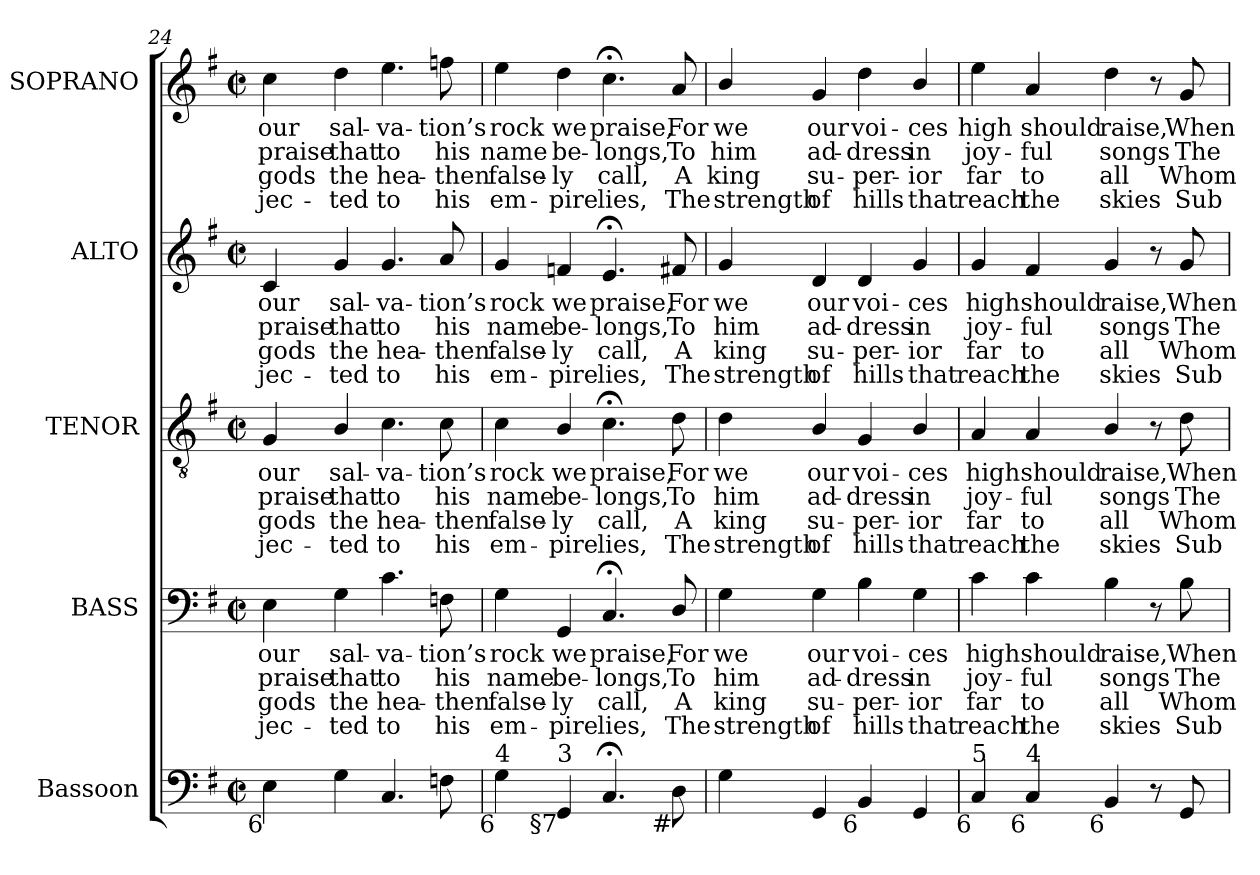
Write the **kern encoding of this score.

**kern	**kern	**text	**text	**text	**text	**kern	**text	**text	**text	**text	**kern	**text	**text	**text	**text	**kern	**text	**text	**text	**text
*part5	*part4	*part4	*part4	*part4	*part4	*part3	*part3	*part3	*part3	*part3	*part2	*part2	*part2	*part2	*part2	*part1	*part1	*part1	*part1	*part1
*staff5	*staff4	*staff4	*staff4	*staff4	*staff4	*staff3	*staff3	*staff3	*staff3	*staff3	*staff2	*staff2	*staff2	*staff2	*staff2	*staff1	*staff1	*staff1	*staff1	*staff1
*I"Bassoon	*I"BASS	*	*	*	*	*I"TENOR	*	*	*	*	*I"ALTO	*	*	*	*	*I"SOPRANO	*	*	*	*
*I'Bsn.	*I'B.	*	*	*	*	*I'T.	*	*	*	*	*I'A.	*	*	*	*	*I'S.	*	*	*	*
*clefF4	*clefF4	*	*	*	*	*clefGv2	*	*	*	*	*clefG2	*	*	*	*	*clefG2	*	*	*	*
*	*	*	*	*	*	*ITrd7c12	*	*	*	*	*	*	*	*	*	*	*	*	*	*
*k[f#]	*k[f#]	*	*	*	*	*k[f#]	*	*	*	*	*k[f#]	*	*	*	*	*k[f#]	*	*	*	*
*G:	*G:	*	*	*	*	*G:	*	*	*	*	*G:	*	*	*	*	*G:	*	*	*	*
*M2/2	*M2/2	*	*	*	*	*M2/2	*	*	*	*	*M2/2	*	*	*	*	*M2/2	*	*	*	*
*met(c|)	*met(c|)	*	*	*	*	*met(c|)	*	*	*	*	*met(c|)	*	*	*	*	*met(c|)	*	*	*	*
=24	=24	=24	=24	=24	=24	=24	=24	=24	=24	=24	=24	=24	=24	=24	=24	=24	=24	=24	=24	=24
!	!	!LO:LY:b:color=#000000	!LO:LY:b:color=#000000	!LO:LY:b:color=#000000	!LO:LY:b:color=#000000	!	!	!	!	!	!	!	!	!	!	!	!	!	!	!
!	!	!	!	!	!	!	!LO:LY:b:color=#000000	!LO:LY:b:color=#000000	!LO:LY:b:color=#000000	!LO:LY:b:color=#000000	!	!	!	!	!	!	!	!	!	!
!	!	!	!	!	!	!	!	!	!	!	!	!LO:LY:b:color=#000000	!LO:LY:b:color=#000000	!LO:LY:b:color=#000000	!LO:LY:b:color=#000000	!	!	!	!	!
!LO:TX:b:rj:t=6	!	!	!	!	!	!	!	!	!	!	!	!	!	!	!	!	!	!	!	!
!	!	!	!	!	!	!	!	!	!	!	!	!	!	!	!	!	!LO:LY:b:color=#000000	!LO:LY:b:color=#000000	!LO:LY:b:color=#000000	!LO:LY:b:color=#000000
4Ei\	4Ei\	our	praise	-gods	jec-	4GGi/	our	praise	-gods	jec-	4ci/	our	praise	-gods	jec-	4cci\	our	praise	-gods	jec-
!	!	!LO:LY:b:color=#000000	!LO:LY:b:color=#000000	!LO:LY:b:color=#000000	!LO:LY:b:color=#000000	!	!	!	!	!	!	!	!	!	!	!	!	!	!	!
!	!	!	!	!	!	!	!LO:LY:b:color=#000000	!LO:LY:b:color=#000000	!LO:LY:b:color=#000000	!LO:LY:b:color=#000000	!	!	!	!	!	!	!	!	!	!
!	!	!	!	!	!	!	!	!	!	!	!	!LO:LY:b:color=#000000	!LO:LY:b:color=#000000	!LO:LY:b:color=#000000	!LO:LY:b:color=#000000	!	!	!	!	!
!	!	!	!	!	!	!	!	!	!	!	!	!	!	!	!	!	!LO:LY:b:color=#000000	!LO:LY:b:color=#000000	!LO:LY:b:color=#000000	!LO:LY:b:color=#000000
4Gi\	4Gi\	sal-	that	-the	ted	4BBi/	sal-	that	-the	ted	4gi/	sal-	that	-the	ted	4ddi\	sal-	that	-the	ted
!	!	!LO:LY:b:color=#000000	!LO:LY:b:color=#000000	!LO:LY:b:color=#000000	!LO:LY:b:color=#000000	!	!	!	!	!	!	!	!	!	!	!	!	!	!	!
!	!	!	!	!	!	!	!LO:LY:b:color=#000000	!LO:LY:b:color=#000000	!LO:LY:b:color=#000000	!LO:LY:b:color=#000000	!	!	!	!	!	!	!	!	!	!
!	!	!	!	!	!	!	!	!	!	!	!	!LO:LY:b:color=#000000	!LO:LY:b:color=#000000	!LO:LY:b:color=#000000	!LO:LY:b:color=#000000	!	!	!	!	!
!	!	!	!	!	!	!	!	!	!	!	!	!	!	!	!	!	!LO:LY:b:color=#000000	!LO:LY:b:color=#000000	!LO:LY:b:color=#000000	!LO:LY:b:color=#000000
4.Ci/	4.ci\	-va-	to	hea-	-to	4.Ci\	-va-	to	hea-	-to	4.gi/	-va-	to	hea-	-to	4.eei\	-va-	to	hea-	-to
!	!	!LO:LY:b:color=#000000	!LO:LY:b:color=#000000	!LO:LY:b:color=#000000	!LO:LY:b:color=#000000	!	!	!	!	!	!	!	!	!	!	!	!	!	!	!
!	!	!	!	!	!	!	!LO:LY:b:color=#000000	!LO:LY:b:color=#000000	!LO:LY:b:color=#000000	!LO:LY:b:color=#000000	!	!	!	!	!	!	!	!	!	!
!	!	!	!	!	!	!	!	!	!	!	!	!LO:LY:b:color=#000000	!LO:LY:b:color=#000000	!LO:LY:b:color=#000000	!LO:LY:b:color=#000000	!	!	!	!	!
!	!	!	!	!	!	!	!	!	!	!	!	!	!	!	!	!	!LO:LY:b:color=#000000	!LO:LY:b:color=#000000	!LO:LY:b:color=#000000	!LO:LY:b:color=#000000
8Fni\	8Fni\	-tion’s	his	then	his	8Ci\	-tion’s	his	then	his	8ai/	-tion’s	his	then	his	8ffni\	-tion’s	his	then	his
=25	=25	=25	=25	=25	=25	=25	=25	=25	=25	=25	=25	=25	=25	=25	=25	=25	=25	=25	=25	=25
!	!	!LO:LY:b:color=#000000	!LO:LY:b:color=#000000	!LO:LY:b:color=#000000	!LO:LY:b:color=#000000	!	!	!	!	!	!	!	!	!	!	!	!	!	!	!
!	!	!	!	!	!	!	!LO:LY:b:color=#000000	!LO:LY:b:color=#000000	!LO:LY:b:color=#000000	!LO:LY:b:color=#000000	!	!	!	!	!	!	!	!	!	!
!	!	!	!	!	!	!	!	!	!	!	!	!LO:LY:b:color=#000000	!LO:LY:b:color=#000000	!LO:LY:b:color=#000000	!LO:LY:b:color=#000000	!	!	!	!	!
!LO:TX:b:rj:t=6	!	!	!	!	!	!	!	!	!	!	!	!	!	!	!	!	!	!	!	!
!LO:TX:t=4	!	!	!	!	!	!	!	!	!	!	!	!	!	!	!	!	!	!	!	!
!	!	!	!	!	!	!	!	!	!	!	!	!	!	!	!	!	!LO:LY:b:color=#000000	!LO:LY:b:color=#000000	!LO:LY:b:color=#000000	!LO:LY:b:color=#000000
4Gi\	4Gi\	rock	name	false-	-em-	4Ci\	rock	name	false-	-em-	4gi/	rock	name	false-	-em-	4eei\	rock	name	false-	-em-
!	!	!LO:LY:b:color=#000000	!LO:LY:b:color=#000000	!LO:LY:b:color=#000000	!LO:LY:b:color=#000000	!	!	!	!	!	!	!	!	!	!	!	!	!	!	!
!	!	!	!	!	!	!	!LO:LY:b:color=#000000	!LO:LY:b:color=#000000	!LO:LY:b:color=#000000	!LO:LY:b:color=#000000	!	!	!	!	!	!	!	!	!	!
!	!	!	!	!	!	!	!	!	!	!	!	!LO:LY:b:color=#000000	!LO:LY:b:color=#000000	!LO:LY:b:color=#000000	!LO:LY:b:color=#000000	!	!	!	!	!
!LO:TX:b:rj:t=§7	!	!	!	!	!	!	!	!	!	!	!	!	!	!	!	!	!	!	!	!
!LO:TX:t=3	!	!	!	!	!	!	!	!	!	!	!	!	!	!	!	!	!	!	!	!
!	!	!	!	!	!	!	!	!	!	!	!	!	!	!	!	!	!LO:LY:b:color=#000000	!LO:LY:b:color=#000000	!LO:LY:b:color=#000000	!LO:LY:b:color=#000000
4GGi/	4GGi/	we	be-	-ly	pire	4BBi/	we	be-	-ly	pire	4fni/	we	be-	-ly	pire	4ddi\	we	be-	-ly	pire
!	!	!LO:LY:b:color=#000000	!LO:LY:b:color=#000000	!LO:LY:b:color=#000000	!LO:LY:b:color=#000000	!	!	!	!	!	!	!	!	!	!	!	!	!	!	!
!	!	!	!	!	!	!	!LO:LY:b:color=#000000	!LO:LY:b:color=#000000	!LO:LY:b:color=#000000	!LO:LY:b:color=#000000	!	!	!	!	!	!	!	!	!	!
!	!	!	!	!	!	!	!	!	!	!	!	!LO:LY:b:color=#000000	!LO:LY:b:color=#000000	!LO:LY:b:color=#000000	!LO:LY:b:color=#000000	!	!	!	!	!
!	!	!	!	!	!	!	!	!	!	!	!	!	!	!	!	!	!LO:LY:b:color=#000000	!LO:LY:b:color=#000000	!LO:LY:b:color=#000000	!LO:LY:b:color=#000000
4.C;i/	4.C;i/	praise,	-longs,	call,	lies,	4.C;i\	praise,	-longs,	call,	lies,	4.e;i/	praise,	-longs,	call,	lies,	4.cc;i\	praise,	-longs,	call,	lies,
!	!	!LO:LY:b:color=#000000	!LO:LY:b:color=#000000	!LO:LY:b:color=#000000	!LO:LY:b:color=#000000	!	!	!	!	!	!	!	!	!	!	!	!	!	!	!
!	!	!	!	!	!	!	!LO:LY:b:color=#000000	!LO:LY:b:color=#000000	!LO:LY:b:color=#000000	!LO:LY:b:color=#000000	!	!	!	!	!	!	!	!	!	!
!	!	!	!	!	!	!	!	!	!	!	!	!LO:LY:b:color=#000000	!LO:LY:b:color=#000000	!LO:LY:b:color=#000000	!LO:LY:b:color=#000000	!	!	!	!	!
!LO:TX:b:rj:t=#	!	!	!	!	!	!	!	!	!	!	!	!	!	!	!	!	!	!	!	!
!	!	!	!	!	!	!	!	!	!	!	!	!	!	!	!	!	!LO:LY:b:color=#000000	!LO:LY:b:color=#000000	!LO:LY:b:color=#000000	!LO:LY:b:color=#000000
8Di\	8Di/	For	To	A	The	8Di\	For	To	A	The	8f#Xi/	For	To	A	The	8ai/	For	To	A	The
=26	=26	=26	=26	=26	=26	=26	=26	=26	=26	=26	=26	=26	=26	=26	=26	=26	=26	=26	=26	=26
!	!	!LO:LY:b:color=#000000	!LO:LY:b:color=#000000	!LO:LY:b:color=#000000	!LO:LY:b:color=#000000	!	!	!	!	!	!	!	!	!	!	!	!	!	!	!
!	!	!	!	!	!	!	!LO:LY:b:color=#000000	!LO:LY:b:color=#000000	!LO:LY:b:color=#000000	!LO:LY:b:color=#000000	!	!	!	!	!	!	!	!	!	!
!	!	!	!	!	!	!	!	!	!	!	!	!LO:LY:b:color=#000000	!LO:LY:b:color=#000000	!LO:LY:b:color=#000000	!LO:LY:b:color=#000000	!	!	!	!	!
!	!	!	!	!	!	!	!	!	!	!	!	!	!	!	!	!	!LO:LY:b:color=#000000	!LO:LY:b:color=#000000	!LO:LY:b:color=#000000	!LO:LY:b:color=#000000
4Gi\	4Gi\	we	him	king	strength	4Di\	we	him	king	strength	4gi/	we	him	king	strength	4bi/	we	him	king	strength
!	!	!LO:LY:b:color=#000000	!LO:LY:b:color=#000000	!LO:LY:b:color=#000000	!LO:LY:b:color=#000000	!	!	!	!	!	!	!	!	!	!	!	!	!	!	!
!	!	!	!	!	!	!	!LO:LY:b:color=#000000	!LO:LY:b:color=#000000	!LO:LY:b:color=#000000	!LO:LY:b:color=#000000	!	!	!	!	!	!	!	!	!	!
!	!	!	!	!	!	!	!	!	!	!	!	!LO:LY:b:color=#000000	!LO:LY:b:color=#000000	!LO:LY:b:color=#000000	!LO:LY:b:color=#000000	!	!	!	!	!
!	!	!	!	!	!	!	!	!	!	!	!	!	!	!	!	!	!LO:LY:b:color=#000000	!LO:LY:b:color=#000000	!LO:LY:b:color=#000000	!LO:LY:b:color=#000000
4GGi/	4Gi\	our	ad-	su-	-of	4BBi/	our	ad-	su-	-of	4di/	our	ad-	su-	-of	4gi/	our	ad-	su-	-of
!	!	!LO:LY:b:color=#000000	!LO:LY:b:color=#000000	!LO:LY:b:color=#000000	!LO:LY:b:color=#000000	!	!	!	!	!	!	!	!	!	!	!	!	!	!	!
!	!	!	!	!	!	!	!LO:LY:b:color=#000000	!LO:LY:b:color=#000000	!LO:LY:b:color=#000000	!LO:LY:b:color=#000000	!	!	!	!	!	!	!	!	!	!
!	!	!	!	!	!	!	!	!	!	!	!	!LO:LY:b:color=#000000	!LO:LY:b:color=#000000	!LO:LY:b:color=#000000	!LO:LY:b:color=#000000	!	!	!	!	!
!LO:TX:b:rj:t=6	!	!	!	!	!	!	!	!	!	!	!	!	!	!	!	!	!	!	!	!
!	!	!	!	!	!	!	!	!	!	!	!	!	!	!	!	!	!LO:LY:b:color=#000000	!LO:LY:b:color=#000000	!LO:LY:b:color=#000000	!LO:LY:b:color=#000000
4BBi/	4Bi\	voi-	-dress	per-	-hills	4GGi/	voi-	-dress	per-	-hills	4di/	voi-	-dress	per-	-hills	4ddi\	voi-	-dress	per-	-hills
!	!	!LO:LY:b:color=#000000	!LO:LY:b:color=#000000	!LO:LY:b:color=#000000	!LO:LY:b:color=#000000	!	!	!	!	!	!	!	!	!	!	!	!	!	!	!
!	!	!	!	!	!	!	!LO:LY:b:color=#000000	!LO:LY:b:color=#000000	!LO:LY:b:color=#000000	!LO:LY:b:color=#000000	!	!	!	!	!	!	!	!	!	!
!	!	!	!	!	!	!	!	!	!	!	!	!LO:LY:b:color=#000000	!LO:LY:b:color=#000000	!LO:LY:b:color=#000000	!LO:LY:b:color=#000000	!	!	!	!	!
!	!	!	!	!	!	!	!	!	!	!	!	!	!	!	!	!	!LO:LY:b:color=#000000	!LO:LY:b:color=#000000	!LO:LY:b:color=#000000	!LO:LY:b:color=#000000
4GGi/	4Gi\	-ces	in	ior	that	4BBi/	-ces	in	ior	that	4gi/	-ces	in	ior	that	4bi/	-ces	in	ior	that
!!LO:PB:g=z
=27	=27	=27	=27	=27	=27	=27	=27	=27	=27	=27	=27	=27	=27	=27	=27	=27	=27	=27	=27	=27
!	!	!LO:LY:b:color=#000000	!LO:LY:b:color=#000000	!LO:LY:b:color=#000000	!LO:LY:b:color=#000000	!	!	!	!	!	!	!	!	!	!	!	!	!	!	!
!	!	!	!	!	!	!	!LO:LY:b:color=#000000	!LO:LY:b:color=#000000	!LO:LY:b:color=#000000	!LO:LY:b:color=#000000	!	!	!	!	!	!	!	!	!	!
!	!	!	!	!	!	!	!	!	!	!	!	!LO:LY:b:color=#000000	!LO:LY:b:color=#000000	!LO:LY:b:color=#000000	!LO:LY:b:color=#000000	!	!	!	!	!
!LO:TX:b:rj:t=6	!	!	!	!	!	!	!	!	!	!	!	!	!	!	!	!	!	!	!	!
!LO:TX:t=5	!	!	!	!	!	!	!	!	!	!	!	!	!	!	!	!	!	!	!	!
!	!	!	!	!	!	!	!	!	!	!	!	!	!	!	!	!	!LO:LY:b:color=#000000	!LO:LY:b:color=#000000	!LO:LY:b:color=#000000	!LO:LY:b:color=#000000
4Ci/	4ci\	high	joy-	far	reach	4AAi/	high	joy-	far	reach	4gi/	high	joy-	far	reach	4eei\	high	joy-	far	reach
!	!	!LO:LY:b:color=#000000	!LO:LY:b:color=#000000	!LO:LY:b:color=#000000	!LO:LY:b:color=#000000	!	!	!	!	!	!	!	!	!	!	!	!	!	!	!
!	!	!	!	!	!	!	!LO:LY:b:color=#000000	!LO:LY:b:color=#000000	!LO:LY:b:color=#000000	!LO:LY:b:color=#000000	!	!	!	!	!	!	!	!	!	!
!	!	!	!	!	!	!	!	!	!	!	!	!LO:LY:b:color=#000000	!LO:LY:b:color=#000000	!LO:LY:b:color=#000000	!LO:LY:b:color=#000000	!	!	!	!	!
!LO:TX:b:rj:t=6	!	!	!	!	!	!	!	!	!	!	!	!	!	!	!	!	!	!	!	!
!LO:TX:t=4	!	!	!	!	!	!	!	!	!	!	!	!	!	!	!	!	!	!	!	!
!	!	!	!	!	!	!	!	!	!	!	!	!	!	!	!	!	!LO:LY:b:color=#000000	!LO:LY:b:color=#000000	!LO:LY:b:color=#000000	!LO:LY:b:color=#000000
4Ci/	4ci\	should	-ful	to	the	4AAi/	should	-ful	to	the	4f#i/	should	-ful	to	the	4ai/	should	-ful	to	the
!	!	!LO:LY:b:color=#000000	!LO:LY:b:color=#000000	!LO:LY:b:color=#000000	!LO:LY:b:color=#000000	!	!	!	!	!	!	!	!	!	!	!	!	!	!	!
!	!	!	!	!	!	!	!LO:LY:b:color=#000000	!LO:LY:b:color=#000000	!LO:LY:b:color=#000000	!LO:LY:b:color=#000000	!	!	!	!	!	!	!	!	!	!
!	!	!	!	!	!	!	!	!	!	!	!	!LO:LY:b:color=#000000	!LO:LY:b:color=#000000	!LO:LY:b:color=#000000	!LO:LY:b:color=#000000	!	!	!	!	!
!LO:TX:b:rj:t=6	!	!	!	!	!	!	!	!	!	!	!	!	!	!	!	!	!	!	!	!
!	!	!	!	!	!	!	!	!	!	!	!	!	!	!	!	!	!LO:LY:b:color=#000000	!LO:LY:b:color=#000000	!LO:LY:b:color=#000000	!LO:LY:b:color=#000000
4BBi/	4Bi\	raise,	songs	all	skies	4BBi/	raise,	songs	all	skies	4gi/	raise,	songs	all	skies	4ddi\	raise,	songs	all	skies
8r	8r	.	.	.	.	8r	.	.	.	.	8r	.	.	.	.	8r	.	.	.	.
!	!	!LO:LY:b:color=#000000	!LO:LY:b:color=#000000	!LO:LY:b:color=#000000	!LO:LY:b:color=#000000	!	!	!	!	!	!	!	!	!	!	!	!	!	!	!
!	!	!	!	!	!	!	!LO:LY:b:color=#000000	!LO:LY:b:color=#000000	!LO:LY:b:color=#000000	!LO:LY:b:color=#000000	!	!	!	!	!	!	!	!	!	!
!	!	!	!	!	!	!	!	!	!	!	!	!LO:LY:b:color=#000000	!LO:LY:b:color=#000000	!LO:LY:b:color=#000000	!LO:LY:b:color=#000000	!	!	!	!	!
!	!	!	!	!	!	!	!	!	!	!	!	!	!	!	!	!	!LO:LY:b:color=#000000	!LO:LY:b:color=#000000	!LO:LY:b:color=#000000	!LO:LY:b:color=#000000
8GGi/	8Bi\	When	The	Whom	Sub-	8Di\	When	The	Whom	Sub-	8gi/	When	The	Whom	Sub-	8gi/	When	The	Whom	Sub-
=	=	=	=	=	=	=	=	=	=	=	=	=	=	=	=	=	=	=	=	=
*-	*-	*-	*-	*-	*-	*-	*-	*-	*-	*-	*-	*-	*-	*-	*-	*-	*-	*-	*-	*-
